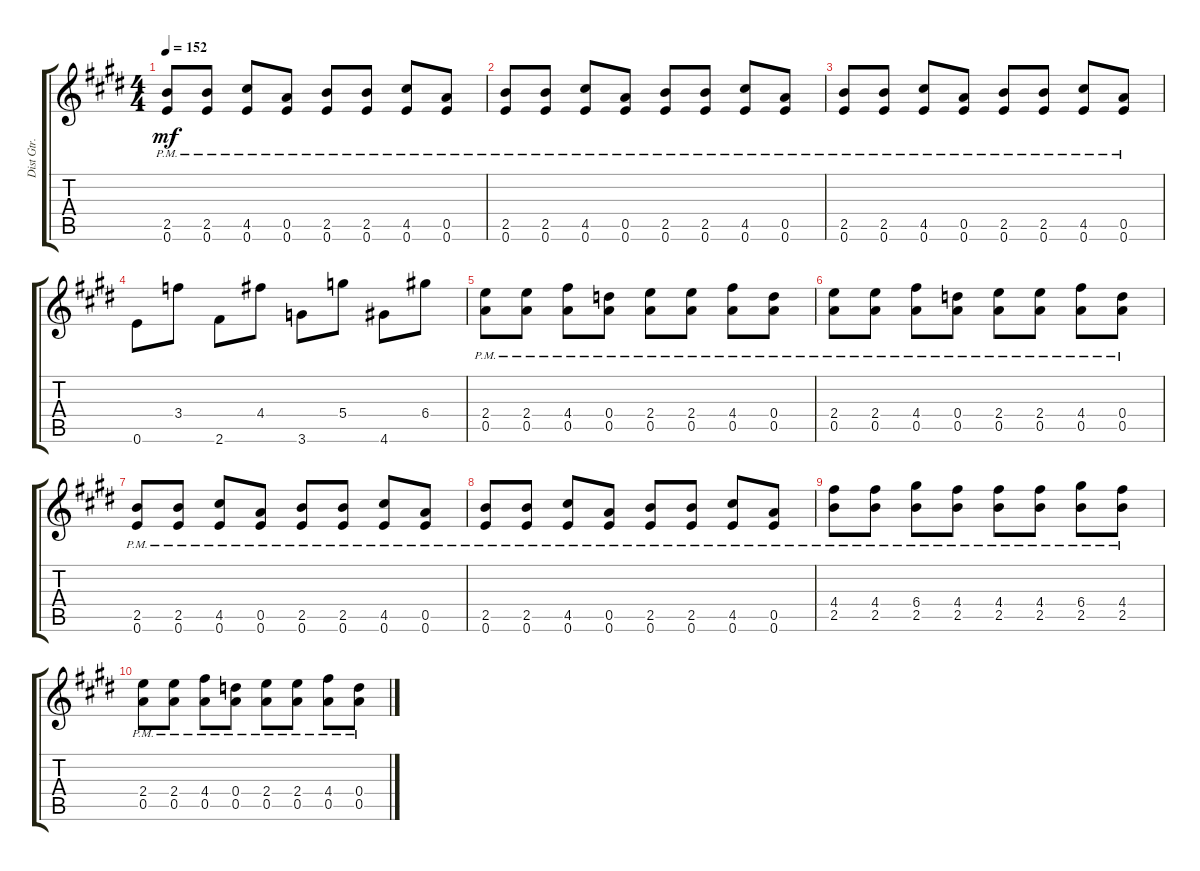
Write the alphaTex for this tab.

\track ("Dist Gtr." "Dist Gtr.") {instrument distortionguitar}
\staff {score tabs}
\tuning (E4 B3 G4 D4 A3 E3) {hide}
\ts (4 4)
\tempo 152
\clef g2
\ks c#minor
(2.5{pm} 0.6{pm}).8{dy mf} (2.5{pm} 0.6{pm}).8 (4.5{pm} 0.6{pm}).8 (0.5{pm} 0.6{pm}).8 (2.5{pm} 0.6{pm}).8 (2.5{pm} 0.6{pm}).8 (4.5{pm} 0.6{pm}).8 (0.5{pm} 0.6{pm}).8 |
(2.5{pm} 0.6{pm}).8 (2.5{pm} 0.6{pm}).8 (4.5{pm} 0.6{pm}).8 (0.5{pm} 0.6{pm}).8 (2.5{pm} 0.6{pm}).8 (2.5{pm} 0.6{pm}).8 (4.5{pm} 0.6{pm}).8 (0.5{pm} 0.6{pm}).8 |
(2.5{pm} 0.6{pm}).8 (2.5{pm} 0.6{pm}).8 (4.5{pm} 0.6{pm}).8 (0.5{pm} 0.6{pm}).8 (2.5{pm} 0.6{pm}).8 (2.5{pm} 0.6{pm}).8 (4.5{pm} 0.6{pm}).8 (0.5{pm} 0.6{pm}).8 |
\ks e
0.6.8 3.4.8 2.6.8 4.4.8 3.6.8 5.4.8 4.6.8 6.4.8 |
\ks c#minor
(2.4{pm} 0.5{pm}).8 (2.4{pm} 0.5{pm}).8 (4.4{pm} 0.5{pm}).8 (0.4{pm} 0.5{pm}).8 (2.4{pm} 0.5{pm}).8 (2.4{pm} 0.5{pm}).8 (4.4{pm} 0.5{pm}).8 (0.4{pm} 0.5{pm}).8 |
(2.4{pm} 0.5{pm}).8 (2.4{pm} 0.5{pm}).8 (4.4{pm} 0.5{pm}).8 (0.4{pm} 0.5{pm}).8 (2.4{pm} 0.5{pm}).8 (2.4{pm} 0.5{pm}).8 (4.4{pm} 0.5{pm}).8 (0.4{pm} 0.5{pm}).8 |
\ks e
(2.5{pm} 0.6{pm}).8 (2.5{pm} 0.6{pm}).8 (4.5{pm} 0.6{pm}).8 (0.5{pm} 0.6{pm}).8 (2.5{pm} 0.6{pm}).8 (2.5{pm} 0.6{pm}).8 (4.5{pm} 0.6{pm}).8 (0.5{pm} 0.6{pm}).8 |
\ks c#minor
(2.5{pm} 0.6{pm}).8 (2.5{pm} 0.6{pm}).8 (4.5{pm} 0.6{pm}).8 (0.5{pm} 0.6{pm}).8 (2.5{pm} 0.6{pm}).8 (2.5{pm} 0.6{pm}).8 (4.5{pm} 0.6{pm}).8 (0.5{pm} 0.6{pm}).8 |
(4.4{pm} 2.5{pm}).8 (4.4{pm} 2.5{pm}).8 (6.4{pm} 2.5{pm}).8 (4.4{pm} 2.5{pm}).8 (4.4{pm} 2.5{pm}).8 (4.4{pm} 2.5{pm}).8 (6.4{pm} 2.5{pm}).8 (4.4{pm} 2.5{pm}).8 |
(2.4{pm} 0.5{pm}).8 (2.4{pm} 0.5{pm}).8 (4.4{pm} 0.5{pm}).8 (0.4{pm} 0.5{pm}).8 (2.4{pm} 0.5{pm}).8 (2.4{pm} 0.5{pm}).8 (4.4{pm} 0.5{pm}).8 (0.4{pm} 0.5{pm}).8
